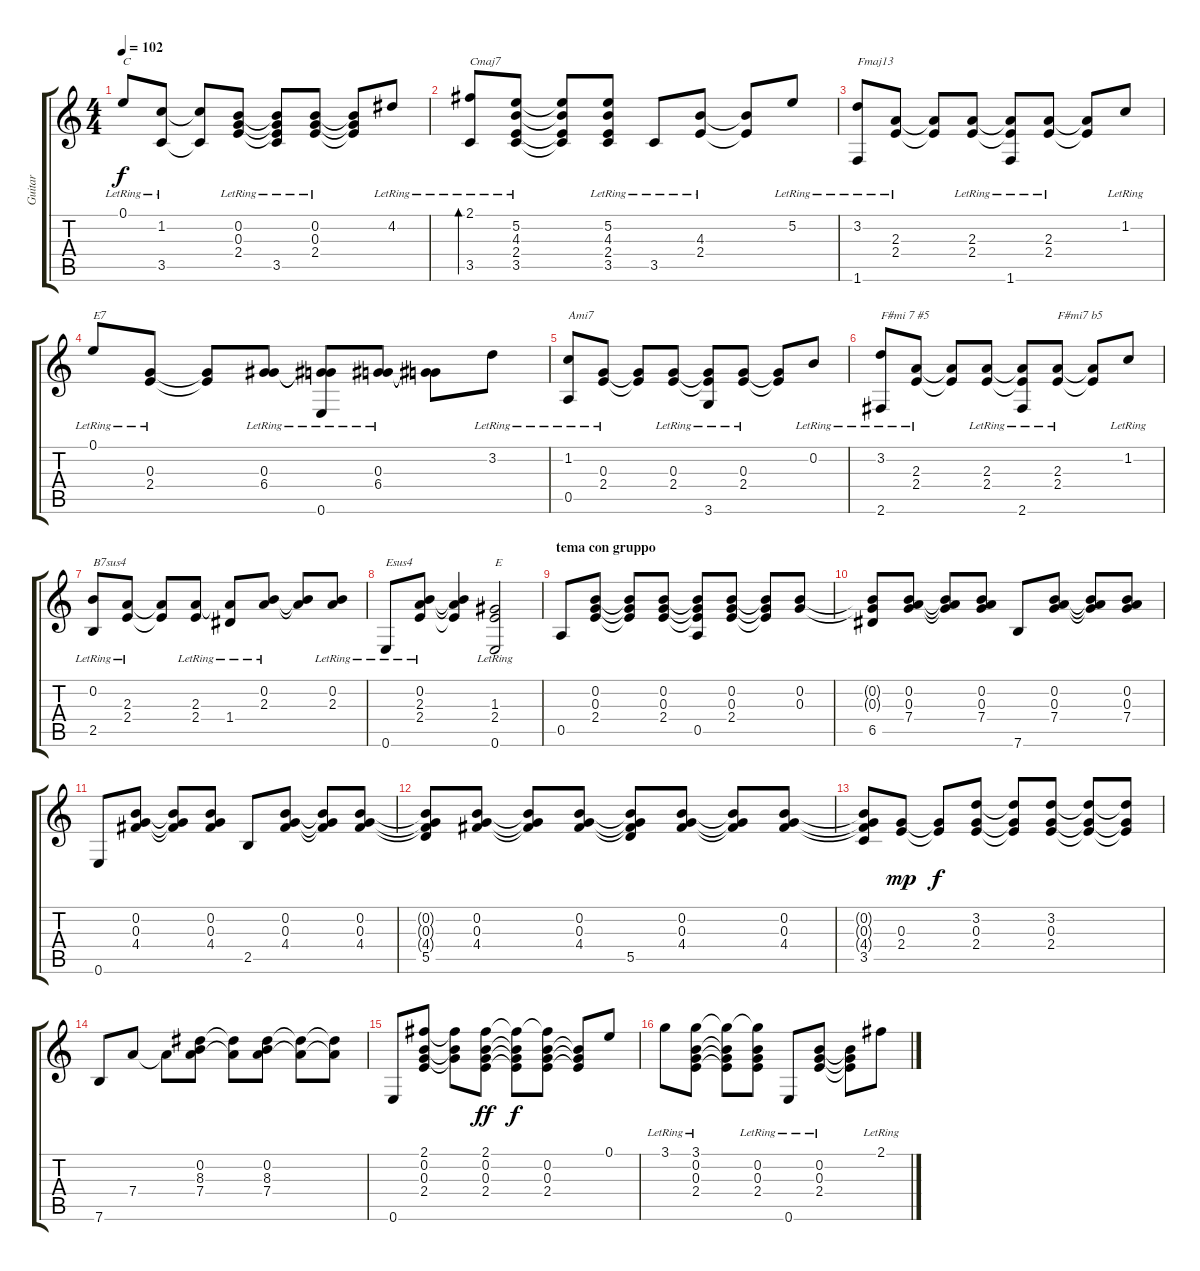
\track ("Guitar" "Guitar") {instrument acousticguitarnylon}
\staff {score tabs}
\tuning (E4 B3 G3 D3 A2 E2) {hide}
\ts (4 4)
\tempo 102
\clef g2
\ks c
0.1{lr}.8{txt "C" dy f} (1.2{lr} 3.5{lr}).8 (1.2{t} 3.5{t}).8 (0.2{lr} 0.3{lr} 2.4{lr}).8 (0.2{t} 0.3{t} 2.4{t} 3.5{lr}).8 (0.2{lr} 0.3{lr} 2.4{lr}).8 (0.2{t} 0.3{t} 2.4{t}).8 4.2{lr}.8 |
(2.1{lr} 3.5{lr}).8{bd 120 txt "Cmaj7"} (5.2{lr} 4.3{lr} 2.4{lr} 3.5{lr}).8 (5.2{t} 4.3{t} 2.4{t} 3.5{t}).8 (5.2{lr} 4.3{lr} 2.4{lr} 3.5{lr}).8 3.5{lr}.8 (4.3{lr} 2.4{lr}).8 (4.3{t} 2.4{t}).8 5.2{lr}.8 |
(3.2{lr} 1.6{lr}).8{txt "Fmaj13"} (2.3{lr} 2.4{lr}).8 (2.3{t} 2.4{t}).8 (2.3{lr} 2.4{lr}).8 (2.3{t} 2.4{t} 1.6{lr}).8 (2.3{lr} 2.4{lr}).8 (2.3{t} 2.4{t}).8 1.2{lr}.8 |
0.1{lr}.8{txt "E7"} (0.3{lr} 2.4{lr}).8 (0.3{t} 2.4{t}).8 (0.3{lr} 6.4{lr}).8 (0.3{t} 6.4{t} 0.6{lr}).8 (0.3{lr} 6.4{lr}).8 (0.3{t} 6.4{t}).8 3.2{lr}.8 |
(1.2{lr} 0.5{lr}).8{txt "Ami7"} (0.3{lr} 2.4{lr}).8 (0.3{t} 2.4{t}).8 (0.3{lr} 2.4{lr}).8 (0.3{t} 2.4{t} 3.6{lr}).8 (0.3{lr} 2.4{lr}).8 (0.3{t} 2.4{t}).8 0.2{lr}.8 |
(3.2{lr} 2.6{lr}).8{txt "F#mi 7 #5"} (2.3{lr} 2.4{lr}).8 (2.3{t} 2.4{t}).8 (2.3{lr} 2.4{lr}).8 (2.3{t} 2.4{t} 2.6{lr}).8 (2.3{lr} 2.4{lr}).8{txt "F#mi7 b5"} (2.3{t} 2.4{t}).8 1.2{lr}.8 |
(0.2{lr} 2.5{lr}).8{txt "B7sus4"} (2.3{lr} 2.4{lr}).8 (2.3{t} 2.4{t}).8 (2.3{lr} 2.4{lr}).8 (2.3{t} 1.4{lr}).8 (0.2{lr} 2.3{lr}).8 (0.2{t} 2.3{t}).8 (0.2{lr} 2.3{lr}).8 |
0.6{lr}.8{txt "Esus4"} (0.2{lr} 2.3{lr} 2.4{lr}).8 (0.2{t} 2.3{t} 2.4{t}).4 (1.3{lr} 2.4{lr} 0.6{lr}).2{txt "E"} |
\section ("" "tema con gruppo")
0.5.8 (0.2 0.3 2.4).8 (0.2{t} 0.3{t} 2.4{t}).8 (0.2 0.3 2.4).8 (0.2{t} 0.3{t} 2.4{t} 0.5).8 (0.2 0.3 2.4).8 (0.2{t} 0.3{t} 2.4{t}).8 (0.2 0.3).8 |
(0.2{t} 0.3{t} 6.5).8 (0.2 0.3 7.4).8 (0.2{t} 0.3{t} 7.4{t}).8 (0.2 0.3 7.4).8 7.6.8 (0.2 0.3 7.4).8 (0.2{t} 0.3{t} 7.4{t}).8 (0.2 0.3 7.4).8 |
0.6.8 (0.2 0.3 4.4).8 (0.2{t} 0.3{t} 4.4{t}).8 (0.2 0.3 4.4).8 2.5.8 (0.2 0.3 4.4).8 (0.2{t} 0.3{t} 4.4{t}).8 (0.2 0.3 4.4).8 |
(0.2{t} 0.3{t} 4.4{t} 5.5).8 (0.2 0.3 4.4).8 (0.2{t} 0.3{t} 4.4{t}).8 (0.2 0.3 4.4).8 (0.2{t} 0.3{t} 4.4{t} 5.5).8 (0.2 0.3 4.4).8 (0.2{t} 0.3{t} 4.4{t}).8 (0.2 0.3 4.4).8 |
(0.2{t} 0.3{t} 4.4{t} 3.5).8 (0.3 2.4).8{dy mp} (0.3{t} 2.4{t}).8{dy f} (3.2 0.3 2.4).8 (3.2{t} 0.3{t} 2.4{t}).8 (3.2 0.3 2.4).8 (3.2{t} 0.3{t} 2.4{t}).8 (3.2{t} 0.3{t} 2.4{t}).8 |
7.6.8 7.4.8 7.4{t}.8 (0.2 8.3 7.4).8 (8.3{t} 7.4{t}).8 (0.2 8.3 7.4).8 (8.3{t} 7.4{t}).8 (8.3{t} 7.4{t}).8 |
0.6.8 (2.1 0.2 0.3 2.4).8 (2.1{t} 0.2{t} 0.3{t}).8 (2.1 0.2 0.3 2.4).8{dy ff} (2.1{t} 0.2{t} 0.3{t} 2.4{t}).8{dy f} (2.1{t} 0.2 0.3 2.4).8 (0.2{t} 0.3{t} 2.4{t}).8 0.1.8 |
3.1{lr}.8 (3.1 0.2{lr} 0.3{lr} 2.4{lr}).8 (3.1{t} 0.2{t} 0.3{t} 2.4{t}).8 (3.1{t} 0.2{lr} 0.3{lr} 2.4{lr}).8 0.6{lr}.8 (0.2{lr} 0.3{lr} 2.4{lr}).8 (0.2{t} 0.3{t} 2.4{t}).8 2.1{lr}.8
